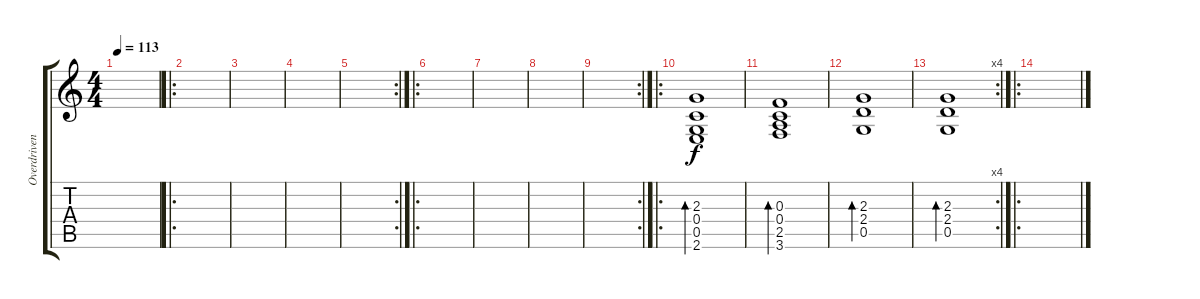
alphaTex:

\track ("Overdriven Guitar" "Overdriven") {instrument overdrivenguitar}
\staff {score tabs}
\tuning (D4 A3 F3 C3 G2 D2) {hide}
\ts (4 4)
\tempo 113
\clef g2
\ks c
|
\ro
|
|
|
\rc 2
|
\ro
|
|
|
\rc 2
|
\ro
(2.3 0.4 0.5 2.6).1{bd 240} |
(0.3 0.4 2.5 3.6).1{bd 240} |
(2.3 2.4 0.5).1{bd 240} |
\rc 4
(2.3 2.4 0.5).1{bd 240} |
\ro
